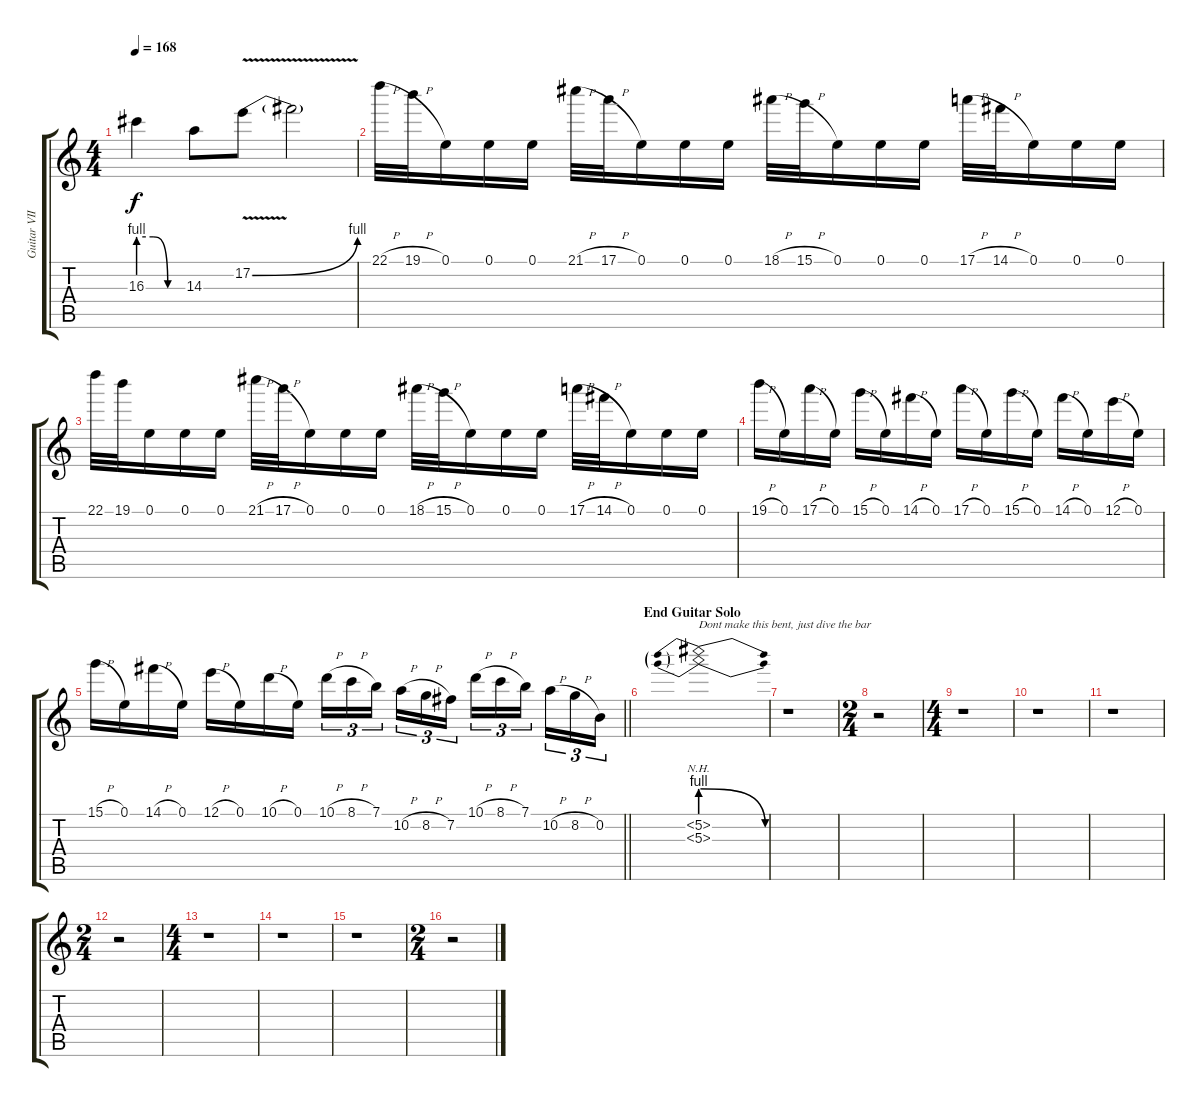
\track ("Guitar VII Solo/Dist" "Guitar VII") {instrument distortionguitar}
\staff {score tabs}
\tuning (E4 B3 G3 D3 A2 E2) {hide}
\ts (4 4)
\tempo 168
\clef g2
\ks c
16.3{be (custom 0 4 20 4 40 0 60 0)}.4{dy f} 14.3.8 17.2{be (bend 0 0 60 4) v}.8 17.2{t}.2 |
22.1{h}.32 19.1{h}.32 0.1.16 0.1.16 0.1.16 21.1{h}.32 17.1{h}.32 0.1.16 0.1.16 0.1.16 18.1{h}.32 15.1{h}.32 0.1.16 0.1.16 0.1.16 17.1{h}.32 14.1{h}.32 0.1.16 0.1.16 0.1.16 |
22.1.32 19.1.32 0.1.16 0.1.16 0.1.16 21.1{h}.32 17.1{h}.32 0.1.16 0.1.16 0.1.16 18.1{h}.32 15.1{h}.32 0.1.16 0.1.16 0.1.16 17.1{h}.32 14.1{h}.32 0.1.16 0.1.16 0.1.16 |
19.1{h}.16 0.1.16 17.1{h}.16 0.1.16 15.1{h}.16 0.1.16 14.1{h}.16 0.1.16 17.1{h}.16 0.1.16 15.1{h}.16 0.1.16 14.1{h}.16 0.1.16 12.1{h}.16 0.1.16 |
\barLineRight lightlight
15.1{h}.16 0.1.16 14.1{h}.16 0.1.16 12.1{h}.16 0.1.16 10.1{h}.16 0.1.16 10.1{h}.16{tu (3 2)} 8.1{h}.16{tu (3 2)} 7.1.16{tu (3 2) beam splitsecondary} 10.2{h}.16{tu (3 2)} 8.2{h}.16{tu (3 2)} 7.2.16{tu (3 2)} 10.1{h}.16{tu (3 2)} 8.1{h}.16{tu (3 2)} 7.1.16{tu (3 2) beam splitsecondary} 10.2{h}.16{tu (3 2)} 8.2{h}.16{tu (3 2)} 0.2.16{tu (3 2)} |
\section ("" "End Guitar Solo")
(5.2{be (prebendrelease 0 4 60 0) nh} 5.3{be (prebendrelease 0 4 60 0) nh}).1{txt "Dont make this bent, just dive the bar"} |
r.1 |
\ts (2 4)
r.2 |
\ts (4 4)
r.1 |
r.1 |
r.1 |
\ts (2 4)
r.2 |
\ts (4 4)
r.1 |
r.1 |
r.1 |
\ts (2 4)
r.2
